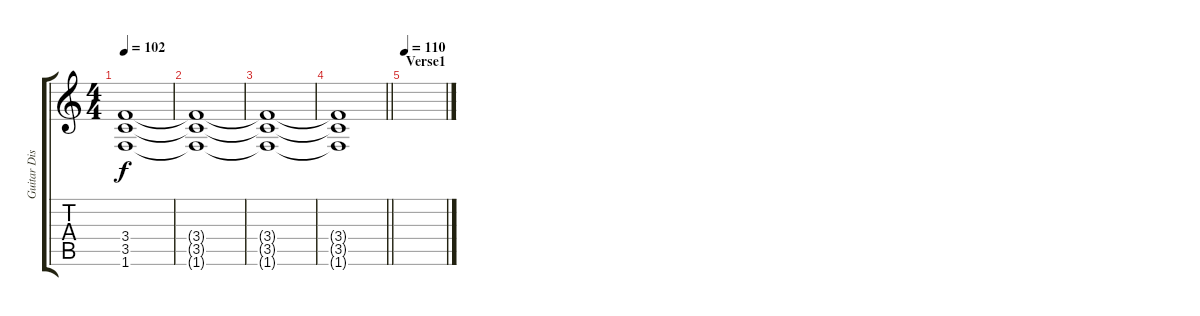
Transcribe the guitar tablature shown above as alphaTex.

\track ("Guitar Distortion" "Guitar Dis") {instrument distortionguitar}
\staff {score tabs}
\tuning (E4 B3 G3 D3 A2 E2) {hide}
\ts (4 4)
\tempo 102
\clef g2
\ks c
(3.4 3.5 1.6).1{dy f} |
(3.4{t} 3.5{t} 1.6{t}).1 |
(3.4{t} 3.5{t} 1.6{t}).1 |
\barLineRight lightlight
(3.4{t} 3.5{t} 1.6{t}).1 |
\section ("" "Verse1")
\tempo 110
